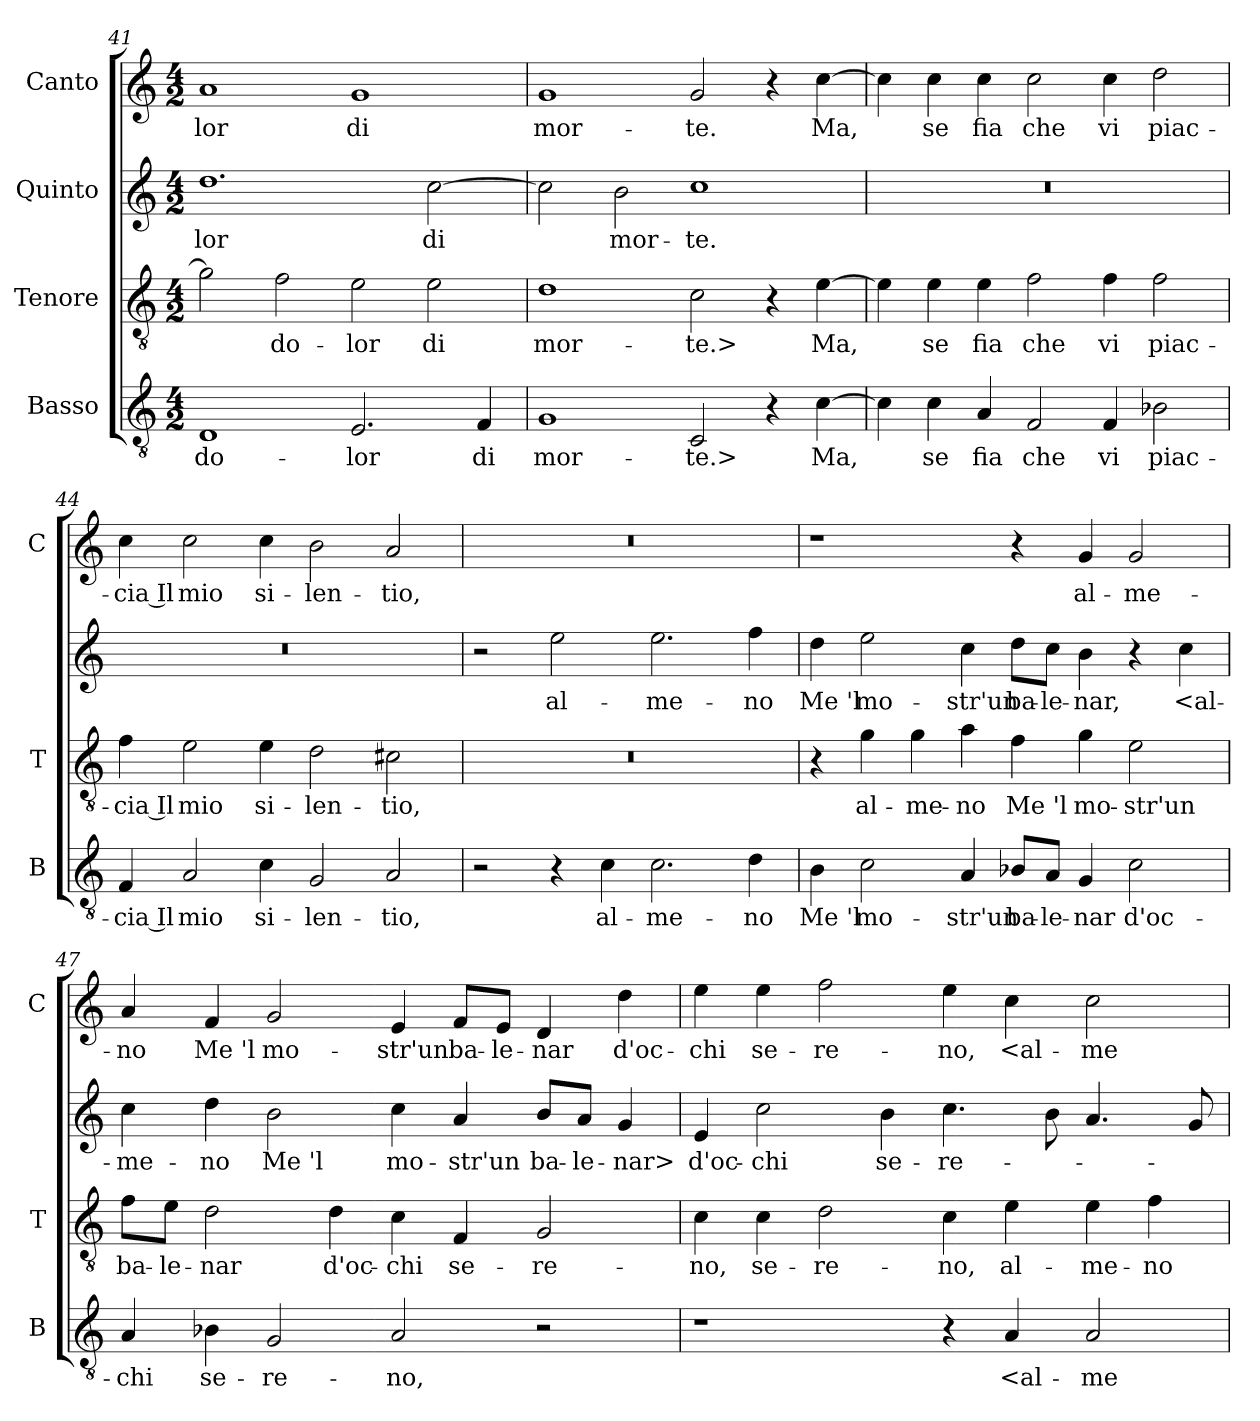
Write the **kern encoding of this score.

**kern	**text	**kern	**text	**kern	**text	**kern	**text
*part4	*part4	*part3	*part3	*part2	*part2	*part1	*part1
*staff4	*staff4	*staff3	*staff3	*staff2	*staff2	*staff1	*staff1
*I"Basso	*	*I"Tenore	*	*I"Quinto	*	*I"Canto	*
*I'B	*	*I'T	*	*	*	*I'C	*
*clefGv2	*	*clefGv2	*	*clefG2	*	*clefG2	*
*k[]	*	*k[]	*	*k[]	*	*k[]	*
*M4/2	*	*M4/2	*	*M4/2	*	*M4/2	*
=41	=41	=41	=41	=41	=41	=41	=41
1D	do-	2g]	.	1.dd	-lor	1a	-lor
.	.	2f	do-	.	.	.	.
2.E	-lor	2e	-lor	.	.	1g	di
.	.	2e	di	[2cc	di	.	.
4F	di	.	.	.	.	.	.
=42	=42	=42	=42	=42	=42	=42	=42
1G	mor-	1d	mor-	2cc]	.	1g	mor-
.	.	.	.	2b	mor-	.	.
2C	-te.>	2c	-te.>	1cc	-te.	2g	-te.
4r	.	4r	.	.	.	4r	.
[4c	Ma,	[4e	Ma,	.	.	[4cc	Ma,
=43	=43	=43	=43	=43	=43	=43	=43
4c]	.	4e]	.	0r	.	4cc]	.
4c	se	4e	se	.	.	4cc	se
4A	fia	4e	fia	.	.	4cc	fia
2F	che	2f	che	.	.	2cc	che
4F	vi	4f	vi	.	.	4cc	vi
2B-X	piac-	2f	piac-	.	.	2dd	piac-
=44	=44	=44	=44	=44	=44	=44	=44
4F	-cia Il	4f	-cia Il	0r	.	4cc	-cia Il
2A	mio	2e	mio	.	.	2cc	mio
4c	si-	4e	si-	.	.	4cc	si-
2G	-len-	2d	-len-	.	.	2b	-len-
2A	-tio,	2c#X	-tio,	.	.	2a	-tio,
=45	=45	=45	=45	=45	=45	=45	=45
2r	.	0r	.	2r	.	0r	.
4r	.	.	.	2ee	al-	.	.
4c	al-	.	.	.	.	.	.
2.c	-me-	.	.	2.ee	-me-	.	.
4d	-no	.	.	4ff	-no	.	.
=46	=46	=46	=46	=46	=46	=46	=46
4B	Me 'l	4r	.	4dd	Me 'l	1r	.
2c	mo-	4g	al-	2ee	mo-	.	.
.	.	4g	-me-	.	.	.	.
4A	-str'un	4a	-no	4cc	-str'un	.	.
8B-X/L	ba-	4f	Me 'l	8dd\L	ba-	4r	.
8A/J	-le-	.	.	8cc\J	-le-	.	.
4G	-nar	4g	mo-	4b	-nar,	4g	al-
2c	d'oc-	2e	-str'un	4r	.	2g	-me-
.	.	.	.	4cc	<al-	.	.
=47	=47	=47	=47	=47	=47	=47	=47
4A	-chi	8f\L	ba-	4cc	-me-	4a	-no
.	.	8e\J	-le-	.	.	.	.
4B-X	se-	2d	-nar	4dd	-no	4f	Me 'l
2G	-re-	.	.	2b	Me 'l	2g	mo-
.	.	4d	d'oc-	.	.	.	.
2A	-no,	4c	-chi	4cc	mo-	4e	-str'un
.	.	4F	se-	4a	-str'un	8f/L	ba-
.	.	.	.	.	.	8e/J	-le-
2r	.	2G	-re-	8b/L	ba-	4d	-nar
.	.	.	.	8a/J	-le-	.	.
.	.	.	.	4g	-nar>	4dd	d'oc-
=48	=48	=48	=48	=48	=48	=48	=48
1r	.	4c	-no,	4e	d'oc-	4ee	-chi
.	.	4c	se-	2cc	-chi	4ee	se-
.	.	2d	-re-	.	.	2ff	-re-
.	.	.	.	4b	se-	.	.
4r	.	4c	-no,	4.cc	-re-	4ee	-no,
4A	<al-	4e	al-	.	.	4cc	<al-
.	.	.	.	8b	.	.	.
2A	-me-	4e	-me-	4.a	.	2cc	-me-
.	.	4f	-no	.	.	.	.
.	.	.	.	8g	.	.	.
=	=	=	=	=	=	=	=
*-	*-	*-	*-	*-	*-	*-	*-
